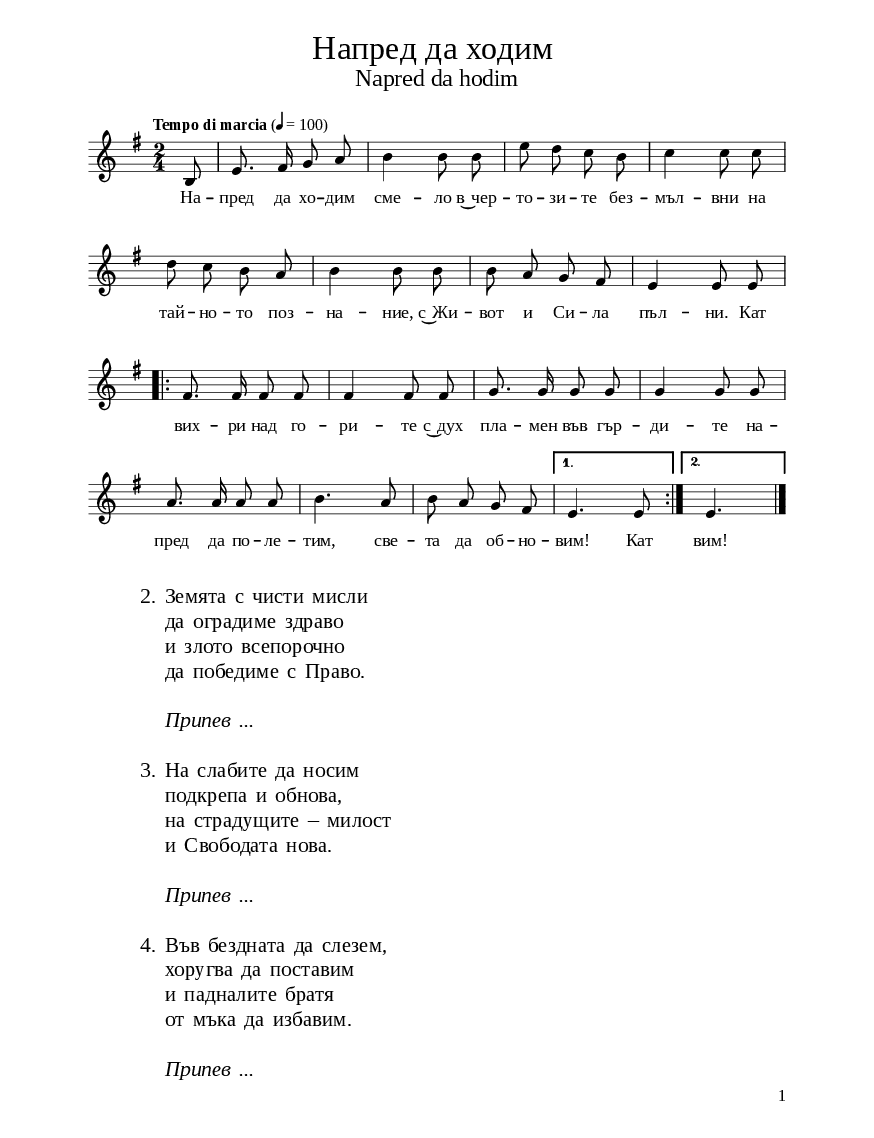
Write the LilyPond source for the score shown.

\version "2.24.2"

% include paper part and global functions
\include "include/globals.ily"

\bookpart {
  \label #'ref036
  \tocItem \markup "Напред да ходим – Napred da hodim"
  \include "include/bookpart-paper.ily"
  \score {
    \include "include/score-layout.ily"

    \new Voice \absolute {
      \clef treble
      \key e \minor
      \time 2/4
      \tempoFunc "Tempo di marcia" 4 "100"
      \autoBeamOff
      \partial 8


      b8 | e'8. fis'16 g'8 a' | b'4 b'8 b' | e''8 d'' c'' b' | c''4 c''8 c'' \break |
      d''8 c'' b' a' | b'4 b'8 b' | b'8 a' g' fis' | e'4 e'8 e' \break |
      \repeat volta 2 {
        fis'8. fis'16 fis'8 fis' |
        fis'4 fis'8 fis' |
        g'8. g'16 g'8 g' |
        g'4 g'8 g' | \break

        a'8.  a'16 a'8 a' |
        b'4. a'8 |
        b'8 a' g'  fis'8 |
      } \alternative {
        {  e'4. e'8 |}
        {e'4. \bar "|." \break }
      }
    }

    \addlyrics {
      На -- пред
      да хо -- дим сме -- ло в~чер -- то -- зи -- те
      без -- мъл -- вни на тай -- но -- то поз -- на --
      ние, с~Жи -- вот и Си -- ла пъл -- ни. Кат вих
      -- ри над го -- ри -- те с~дух пла -- мен във
      гър -- ди -- те на -- пред да по -- ле -- тим,
      све -- та да об -- но -- вим! Кат вим!}

        \header {
          title = \titleFunc "Напред да ходим " "Napred da hodim"
        }

        \midi{}

      } % score



      \markup \fontsize #bgCoupletFontSize {
        \hspace #5
        \override #`(baseline-skip . ,bgCoupletBaselineSkip)
        \column {
          \line {  2. Земята с чисти мисли}

          \line {   "   "да оградиме здраво}

          \line {   "   "и злото всепорочно}

          \line {   "   "да победиме с Право.}
          \line { "   "}

          \line { "   " \italic {Припев ... }}
          \line { "   "}


          \line {   3. На слабите да носим}

          \line {   "   "подкрепа и обнова,}

          \line {   "   "на страдущите – милост}

          \line {   "   "и Свободата нова.}

          \line { "   "}
          \line { "   " \italic {Припев ...}}
          \line { "   " }

          \line {  4. Във бездната да слезем,}

          \line {   "   "хоругва да поставим}

          \line {   "   "и падналите братя}

          \line {   "   "от мъка да избавим.}

          \line { "   "}
          \line { "   " \italic {Припев ...}}


        }

      } % markup



      \pageBreak



      \markup \fontsize #bgCoupletFontSize {
        \hspace #5
        \override #`(baseline-skip . ,bgCoupletBaselineSkip)
        \column {


          \line {   5. Тогава да отворим}

          \line {   "   "на новий град вратите,}

          \line {   "   "в Иерусалим да влезем –}

          \line {   "   "света на Светлините.}
          \line { "   "}

          \line { "   " \italic  {Припев ...}}
          \line { "   "}

        }

      } % markup

      % include foreign translation(s) of the song
      

    } % bookpart
